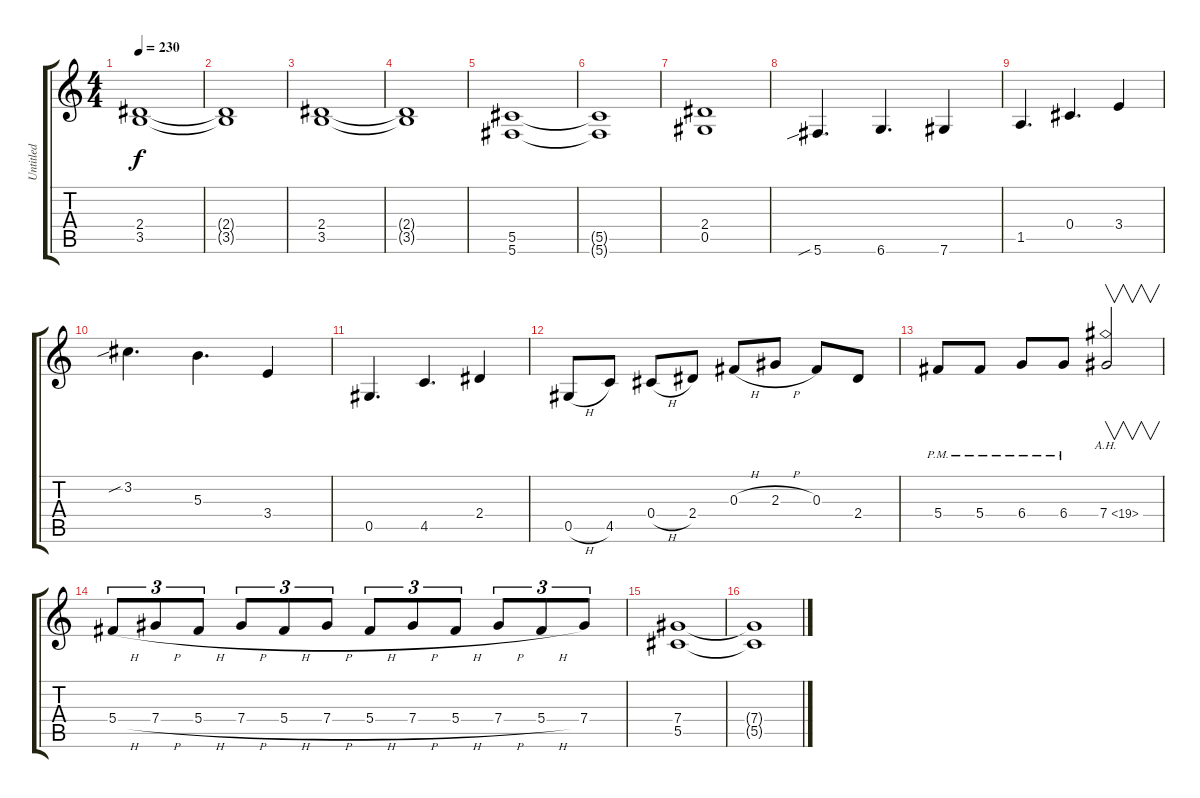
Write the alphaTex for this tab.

\track ("Untitled" "Untitled") {instrument distortionguitar}
\staff {score tabs}
\tuning (Eb4 Bb3 Gb3 Db3 Ab2 Db2) {hide}
\ts (4 4)
\tempo 230
\clef g2
\ks c
(2.4 3.5).1{dy f} |
(2.4{t} 3.5{t}).1 |
(2.4 3.5).1 |
(2.4{t} 3.5{t}).1 |
(5.5 5.6).1 |
(5.5{t} 5.6{t}).1 |
(2.4 0.5).1 |
5.6{sib}.4{d} 6.6.4{d} 7.6.4 |
1.5.4{d} 0.4.4{d} 3.4.4 |
3.2{sib}.4{d} 5.3.4{d} 3.4.4 |
0.5.4{d} 4.5.4{d} 2.4.4 |
0.5{h}.8 4.5.8 0.4{h}.8 2.4.8 0.3{h}.8 2.3{h}.8 0.3.8 2.4.8 |
5.4{pm}.8 5.4{pm}.8 6.4{pm}.8 6.4{pm}.8 7.4{ah 12}.2{v} |
5.4{h}.8{tu (3 2)} 7.4{h}.8{tu (3 2)} 5.4{h}.8{tu (3 2)} 7.4{h}.8{tu (3 2)} 5.4{h}.8{tu (3 2)} 7.4{h}.8{tu (3 2)} 5.4{h}.8{tu (3 2)} 7.4{h}.8{tu (3 2)} 5.4{h}.8{tu (3 2)} 7.4{h}.8{tu (3 2)} 5.4{h}.8{tu (3 2)} 7.4.8{tu (3 2)} |
(7.4 5.5).1 |
(7.4{t} 5.5{t}).1
